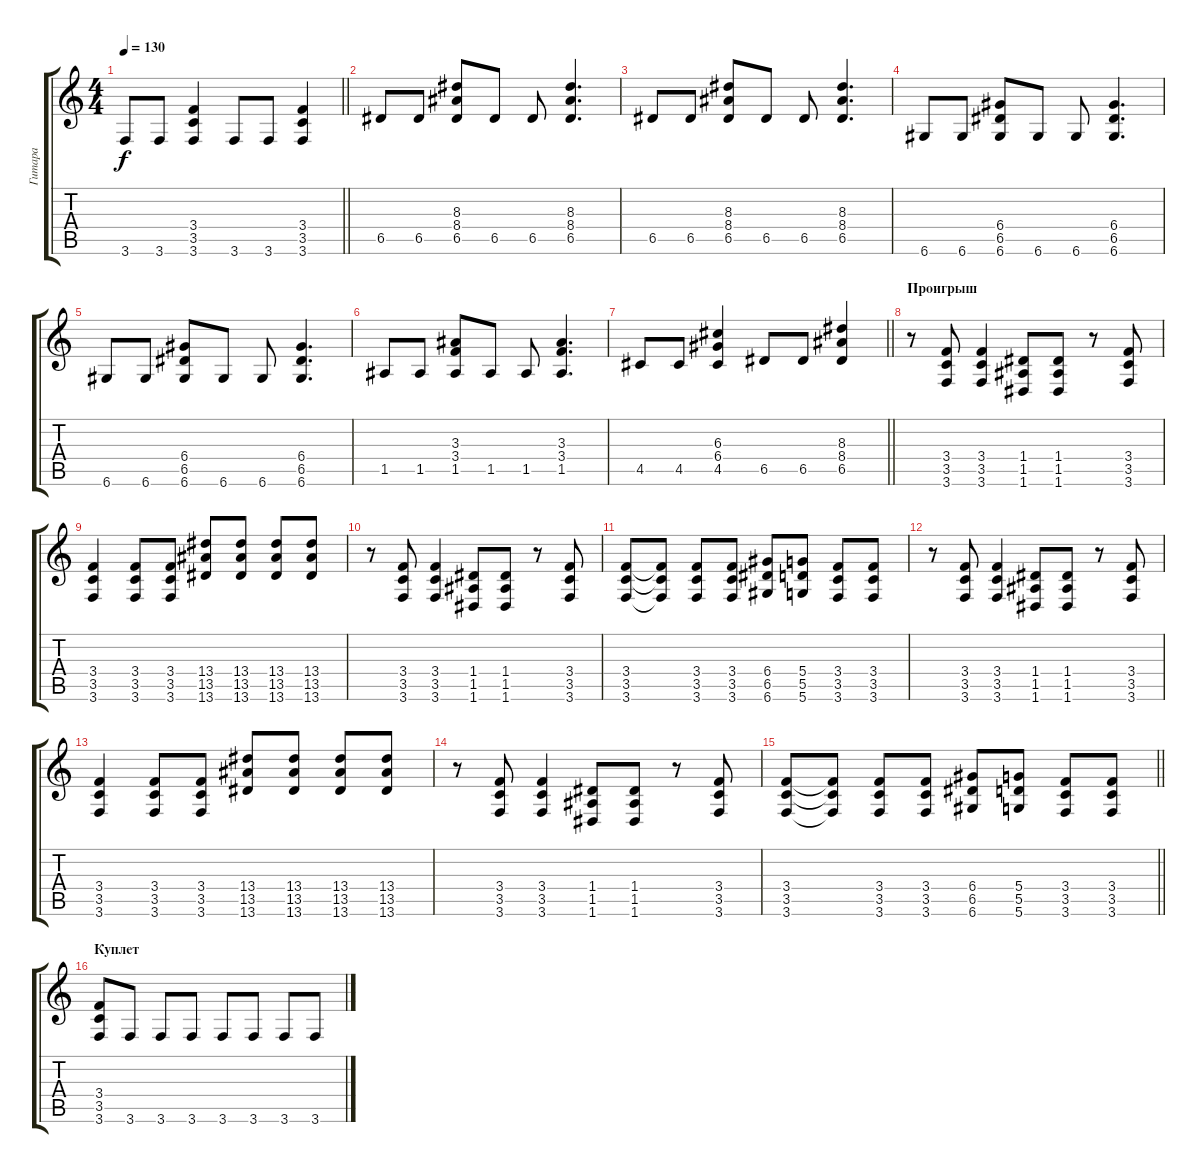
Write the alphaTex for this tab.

\track ("Гитара" "Гитара") {instrument distortionguitar}
\staff {score tabs}
\tuning (E4 B3 G3 D3 A2 D2) {hide}
\ts (4 4)
\tempo 130
\clef g2
\barLineRight lightlight
\ks c
3.6.8{dy f} 3.6.8 (3.4 3.5 3.6).4 3.6.8 3.6.8 (3.4 3.5 3.6).4 |
6.5.8 6.5.8 (8.3 8.4 6.5).8 6.5.8 6.5.8 (8.3 8.4 6.5).4{d} |
6.5.8 6.5.8 (8.3 8.4 6.5).8 6.5.8 6.5.8 (8.3 8.4 6.5).4{d} |
6.6.8 6.6.8 (6.4 6.5 6.6).8 6.6.8 6.6.8 (6.4 6.5 6.6).4{d} |
6.6.8 6.6.8 (6.4 6.5 6.6).8 6.6.8 6.6.8 (6.4 6.5 6.6).4{d} |
1.5.8 1.5.8 (3.3 3.4 1.5).8 1.5.8 1.5.8 (3.3 3.4 1.5).4{d} |
\barLineRight lightlight
4.5.8 4.5.8 (6.3 6.4 4.5).4 6.5.8 6.5.8 (8.3 8.4 6.5).4 |
\section ("" "Проигрыш")
r.8 (3.4 3.5 3.6).8 (3.4 3.5 3.6).4 (1.4 1.5 1.6).8 (1.4 1.5 1.6).8 r.8 (3.4 3.5 3.6).8 |
(3.4 3.5 3.6).4 (3.4 3.5 3.6).8 (3.4 3.5 3.6).8 (13.4 13.5 13.6).8 (13.4 13.5 13.6).8 (13.4 13.5 13.6).8 (13.4 13.5 13.6).8 |
r.8 (3.4 3.5 3.6).8 (3.4 3.5 3.6).4 (1.4 1.5 1.6).8 (1.4 1.5 1.6).8 r.8 (3.4 3.5 3.6).8 |
(3.4 3.5 3.6).8 (3.4{t} 3.5{t} 3.6{t}).8 (3.4 3.5 3.6).8 (3.4 3.5 3.6).8 (6.4 6.5 6.6).8 (5.4 5.5 5.6).8 (3.4 3.5 3.6).8 (3.4 3.5 3.6).8 |
r.8 (3.4 3.5 3.6).8 (3.4 3.5 3.6).4 (1.4 1.5 1.6).8 (1.4 1.5 1.6).8 r.8 (3.4 3.5 3.6).8 |
(3.4 3.5 3.6).4 (3.4 3.5 3.6).8 (3.4 3.5 3.6).8 (13.4 13.5 13.6).8 (13.4 13.5 13.6).8 (13.4 13.5 13.6).8 (13.4 13.5 13.6).8 |
r.8 (3.4 3.5 3.6).8 (3.4 3.5 3.6).4 (1.4 1.5 1.6).8 (1.4 1.5 1.6).8 r.8 (3.4 3.5 3.6).8 |
\barLineRight lightlight
(3.4 3.5 3.6).8 (3.4{t} 3.5{t} 3.6{t}).8 (3.4 3.5 3.6).8 (3.4 3.5 3.6).8 (6.4 6.5 6.6).8 (5.4 5.5 5.6).8 (3.4 3.5 3.6).8 (3.4 3.5 3.6).8 |
\section ("" "Куплет")
(3.4 3.5 3.6).8 3.6.8 3.6.8 3.6.8 3.6.8 3.6.8 3.6.8 3.6.8
